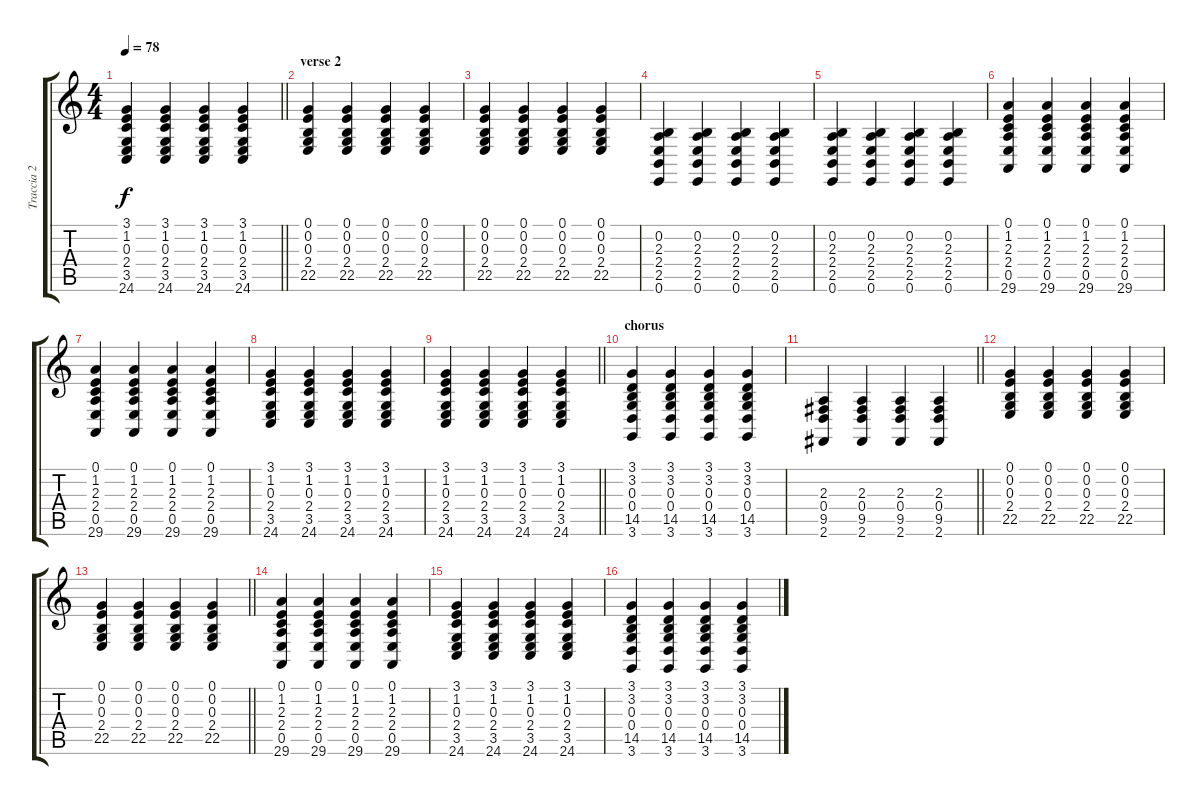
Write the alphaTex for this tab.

\track ("Traccia 2" "Traccia 2") {instrument acousticgrandpiano}
\staff {score tabs}
\tuning (E4 B3 G3 D3 A2 E2) {hide}
\ts (4 4)
\tempo 78
\clef g2
\barLineRight lightlight
\ks c
(3.1 1.2 0.3 2.4 3.5 24.6).4{dy f} (3.1 1.2 0.3 2.4 3.5 24.6).4 (3.1 1.2 0.3 2.4 3.5 24.6).4 (3.1 1.2 0.3 2.4 3.5 24.6).4 |
\section ("" "verse 2")
(0.1 0.2 0.3 2.4 22.5).4 (0.1 0.2 0.3 2.4 22.5).4 (0.1 0.2 0.3 2.4 22.5).4 (0.1 0.2 0.3 2.4 22.5).4 |
(0.1 0.2 0.3 2.4 22.5).4 (0.1 0.2 0.3 2.4 22.5).4 (0.1 0.2 0.3 2.4 22.5).4 (0.1 0.2 0.3 2.4 22.5).4 |
(0.2 2.3 2.4 2.5 0.6).4 (0.2 2.3 2.4 2.5 0.6).4 (0.2 2.3 2.4 2.5 0.6).4 (0.2 2.3 2.4 2.5 0.6).4 |
(0.2 2.3 2.4 2.5 0.6).4 (0.2 2.3 2.4 2.5 0.6).4 (0.2 2.3 2.4 2.5 0.6).4 (0.2 2.3 2.4 2.5 0.6).4 |
(0.1 1.2 2.3 2.4 0.5 29.6).4 (0.1 1.2 2.3 2.4 0.5 29.6).4 (0.1 1.2 2.3 2.4 0.5 29.6).4 (0.1 1.2 2.3 2.4 0.5 29.6).4 |
(0.1 1.2 2.3 2.4 0.5 29.6).4 (0.1 1.2 2.3 2.4 0.5 29.6).4 (0.1 1.2 2.3 2.4 0.5 29.6).4 (0.1 1.2 2.3 2.4 0.5 29.6).4 |
(3.1 1.2 0.3 2.4 3.5 24.6).4 (3.1 1.2 0.3 2.4 3.5 24.6).4 (3.1 1.2 0.3 2.4 3.5 24.6).4 (3.1 1.2 0.3 2.4 3.5 24.6).4 |
\barLineRight lightlight
(3.1 1.2 0.3 2.4 3.5 24.6).4 (3.1 1.2 0.3 2.4 3.5 24.6).4 (3.1 1.2 0.3 2.4 3.5 24.6).4 (3.1 1.2 0.3 2.4 3.5 24.6).4 |
\section ("" "chorus")
(3.1 3.2 0.3 0.4 14.5 3.6).4 (3.1 3.2 0.3 0.4 14.5 3.6).4 (3.1 3.2 0.3 0.4 14.5 3.6).4 (3.1 3.2 0.3 0.4 14.5 3.6).4 |
\barLineRight lightlight
(2.3 0.4 9.5 2.6).4 (2.3 0.4 9.5 2.6).4 (2.3 0.4 9.5 2.6).4 (2.3 0.4 9.5 2.6).4 |
(0.1 0.2 0.3 2.4 22.5).4 (0.1 0.2 0.3 2.4 22.5).4 (0.1 0.2 0.3 2.4 22.5).4 (0.1 0.2 0.3 2.4 22.5).4 |
\barLineRight lightlight
(0.1 0.2 0.3 2.4 22.5).4 (0.1 0.2 0.3 2.4 22.5).4 (0.1 0.2 0.3 2.4 22.5).4 (0.1 0.2 0.3 2.4 22.5).4 |
(0.1 1.2 2.3 2.4 0.5 29.6).4 (0.1 1.2 2.3 2.4 0.5 29.6).4 (0.1 1.2 2.3 2.4 0.5 29.6).4 (0.1 1.2 2.3 2.4 0.5 29.6).4 |
(3.1 1.2 0.3 2.4 3.5 24.6).4 (3.1 1.2 0.3 2.4 3.5 24.6).4 (3.1 1.2 0.3 2.4 3.5 24.6).4 (3.1 1.2 0.3 2.4 3.5 24.6).4 |
(3.1 3.2 0.3 0.4 14.5 3.6).4 (3.1 3.2 0.3 0.4 14.5 3.6).4 (3.1 3.2 0.3 0.4 14.5 3.6).4 (3.1 3.2 0.3 0.4 14.5 3.6).4
